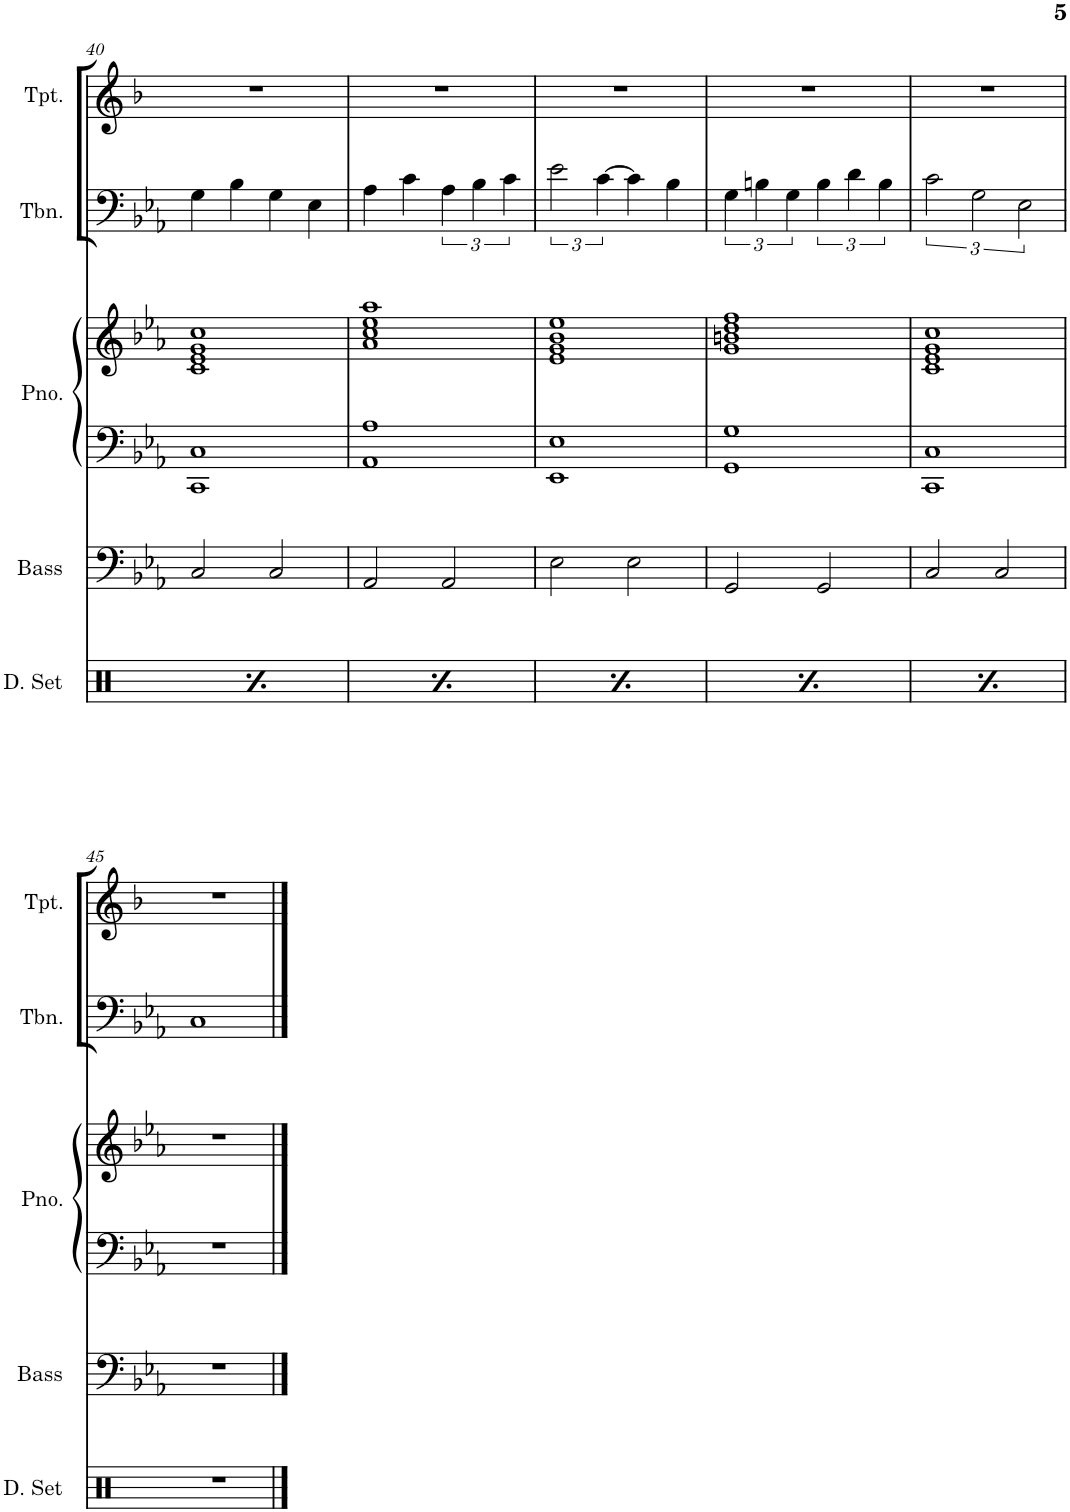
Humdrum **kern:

**kern	**kern	**kern	**kern	**kern	**kern
*part5	*part4	*part3	*part3	*part2	*part1
*staff6	*staff5	*staff4	*staff3	*staff2	*staff1
*I"Drumset	*I"Acoustic Bass	*I"Piano	*	*I"Trombone	*I"Trumpet
*I'D. Set	*I'Bass	*I'Pno.	*	*I'Tbn.	*I'Tpt.
!!LO:PB:g=z
*clefX	*clefF4	*clefF4	*clefG2	*clefF4	*clefG2
*	*Trd7c12	*	*	*	*Trd1c2
*k[]	*k[b-e-a-]	*k[b-e-a-]	*k[b-e-a-]	*k[b-e-a-]	*k[b-]
*M4/4	*M4/4	*M4/4	*M4/4	*M4/4	*M4/4
=40	=40	=40	=40	=40	=40
4Rgg/	2C/	1CC 1C	1c 1e- 1g 1cc	4G\	1r
4Rgg/	.	.	.	4B-\	.
4Rgg/	2C/	.	.	4G\	.
4Rgg/	.	.	.	4E-\	.
=41	=41	=41	=41	=41	=41
4Rgg/	2AA-/	1AA- 1A-	1a- 1cc 1ee- 1aa-	4A-\	1r
4Rgg/	.	.	.	4c\	.
4Rgg/	2AA-/	.	.	6A-\	.
.	.	.	.	6B-\	.
4Rgg/	.	.	.	.	.
.	.	.	.	6c\	.
=42	=42	=42	=42	=42	=42
4Rgg/	2E-\	1EE- 1E-	1e- 1g 1b- 1ee-	3e-\	1r
4Rgg/	.	.	.	.	.
.	.	.	.	[6c\	.
4Rgg/	2E-\	.	.	4c\]	.
4Rgg/	.	.	.	4B-\	.
=43	=43	=43	=43	=43	=43
4Rgg/	2GG/	1GG 1G	1g 1bn 1dd 1ff	6G\	1r
.	.	.	.	6Bn\	.
4Rgg/	.	.	.	.	.
.	.	.	.	6G\	.
4Rgg/	2GG/	.	.	6B\	.
.	.	.	.	6d\	.
4Rgg/	.	.	.	.	.
.	.	.	.	6B\	.
=44	=44	=44	=44	=44	=44
4Rgg/	2C/	1CC 1C	1c 1e- 1g 1cc	3c\	1r
4Rgg/	.	.	.	.	.
.	.	.	.	3G\	.
4Rgg/	2C/	.	.	.	.
.	.	.	.	3E-\	.
4Rgg/	.	.	.	.	.
!!LO:LB:g=z
=45	=45	=45	=45	=45	=45
1r	1r	1r	1r	1C	1r
==	==	==	==	==	==
*-	*-	*-	*-	*-	*-
